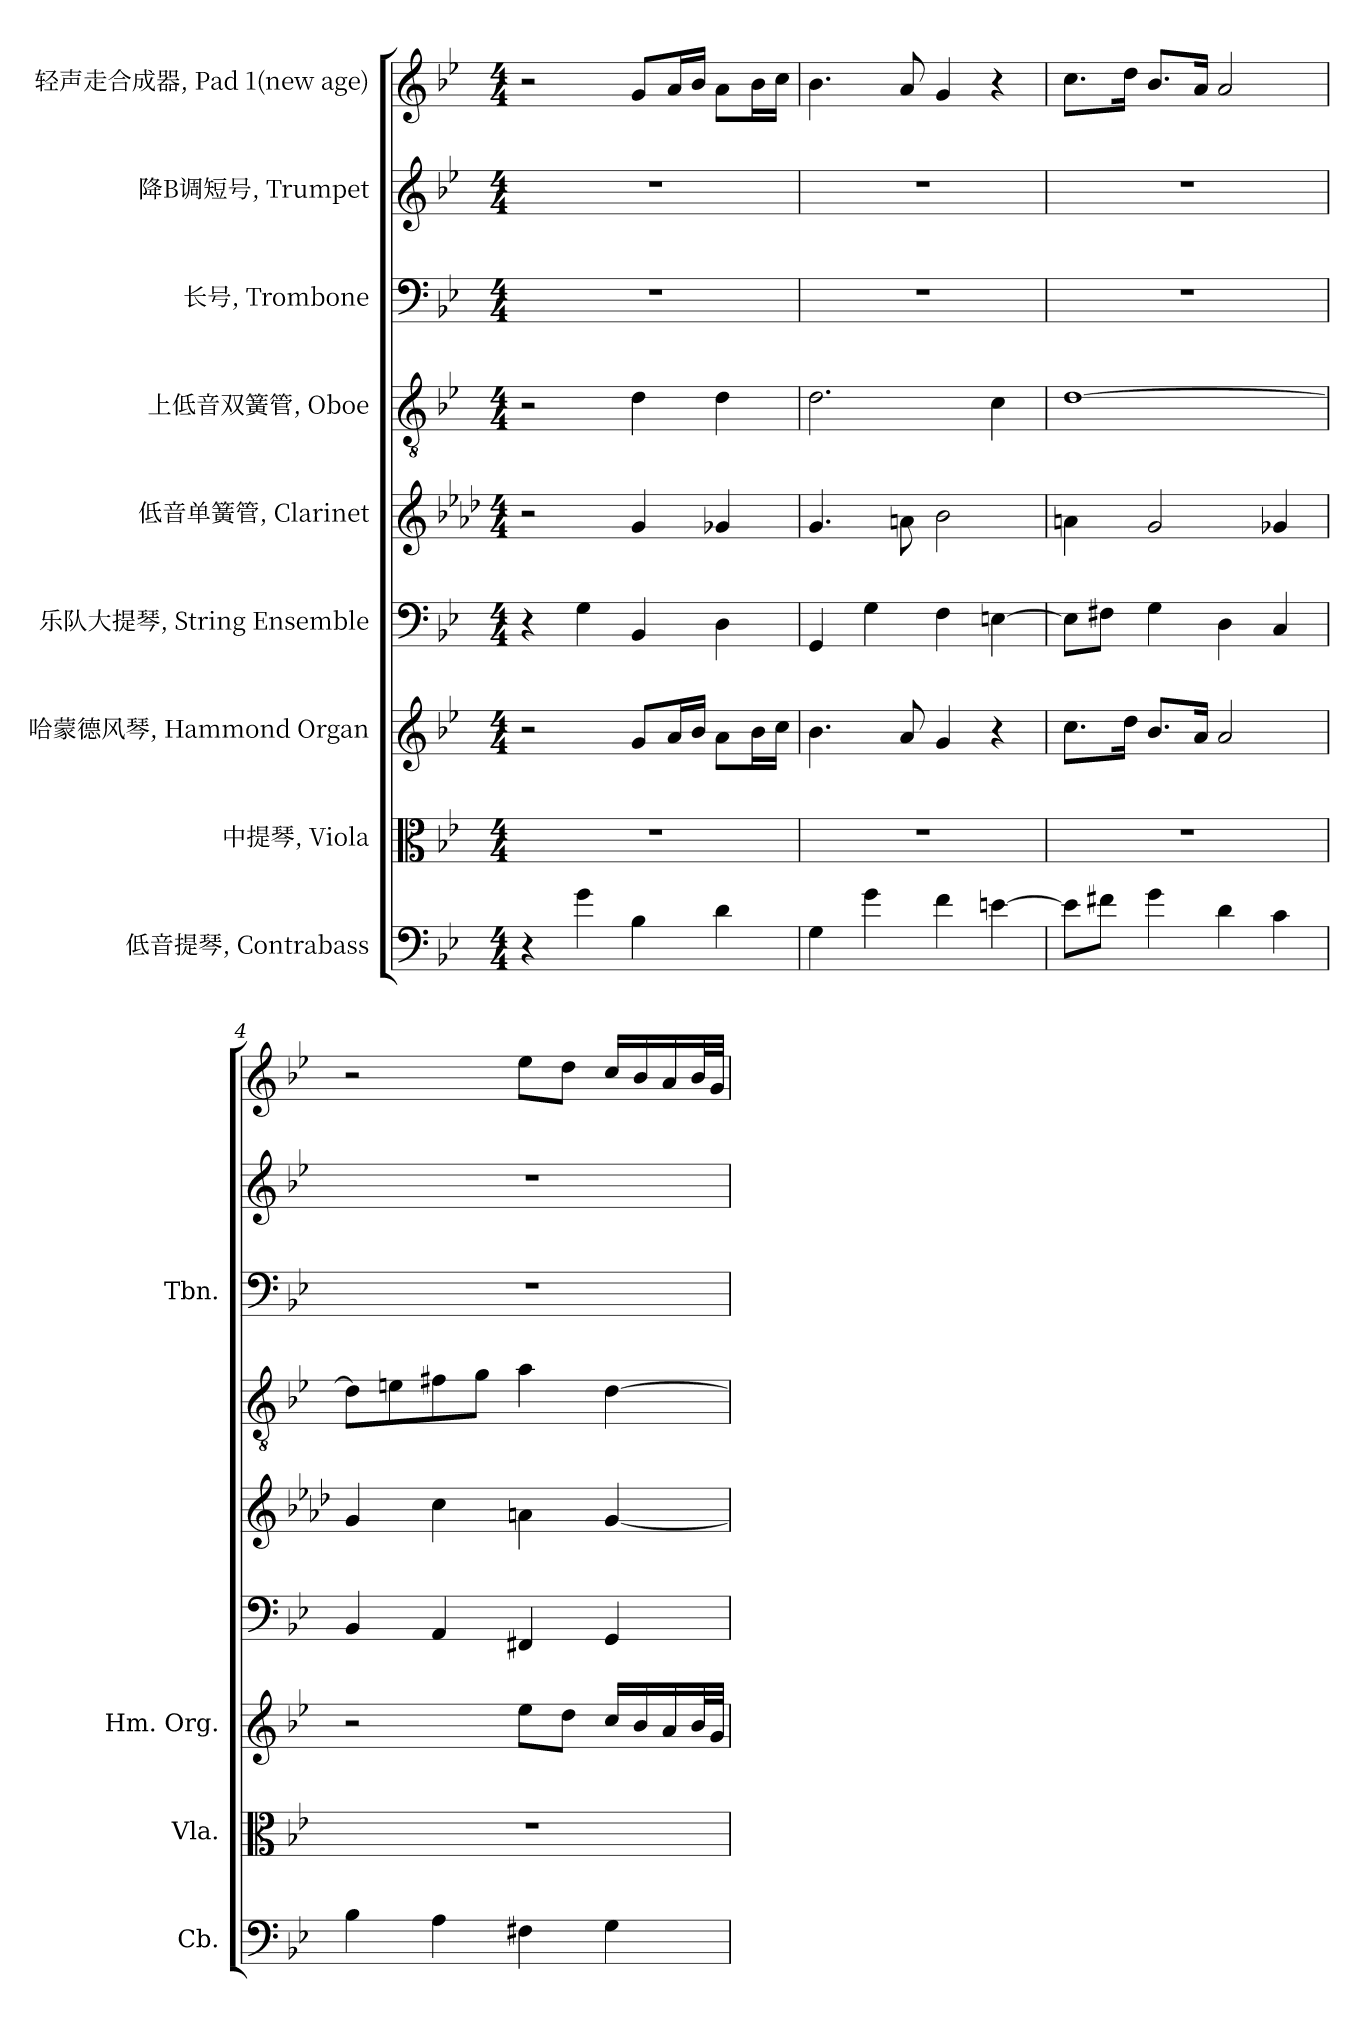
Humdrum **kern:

**kern	**kern	**kern	**kern	**kern	**kern	**kern	**kern	**kern
*part9	*part8	*part7	*part6	*part5	*part4	*part3	*part2	*part1
*staff9	*staff8	*staff7	*staff6	*staff5	*staff4	*staff3	*staff2	*staff1
*I"低音提琴, Contrabass	*I"中提琴, Viola	*I"哈蒙德风琴, Hammond Organ	*I"乐队大提琴, String Ensemble	*I"低音单簧管, Clarinet	*I"上低音双簧管, Oboe	*I"长号, Trombone	*I"降B调短号, Trumpet	*I"轻声走合成器, Pad 1(new age)
*I'Cb.	*I'Vla.	*I'Hm. Org.	*	*	*	*I'Tbn.	*	*
*clefF4	*clefC3	*clefG2	*clefF4	*clefG2	*clefGv2	*clefF4	*clefG2	*clefG2
*ITrd7c12	*	*	*	*ITrd8c14	*	*	*ITrd1c2	*
*k[b-e-]	*k[b-e-]	*k[b-e-]	*k[b-e-]	*k[b-e-a-d-]	*k[b-e-]	*k[b-e-]	*k[b-e-a-d-]	*k[b-e-]
*M4/4	*M4/4	*M4/4	*M4/4	*M4/4	*M4/4	*M4/4	*M4/4	*M4/4
*MM88	*MM88	*MM88	*MM88	*MM88	*MM88	*MM88	*MM88	*MM88
=1	=1	=1	=1	=1	=1	=1	=1	=1
4r	1r	2r	4r	2r	2r	1r	1r	2r
4G\	.	.	4G\	.	.	.	.	.
4BB-\	.	8g/L	4BB-/	4G/	4d\	.	.	8g/L
.	.	16a/L	.	.	.	.	.	16a/L
.	.	16b-/JJ	.	.	.	.	.	16b-/JJ
4D\	.	8a\L	4D\	4G-X/	4d\	.	.	8a\L
.	.	16b-\L	.	.	.	.	.	16b-\L
.	.	16cc\JJ	.	.	.	.	.	16cc\JJ
=2	=2	=2	=2	=2	=2	=2	=2	=2
4GG\	1r	4.b-\	4GG/	4.G/	2.d\	1r	1r	4.b-\
4G\	.	.	4G\	.	.	.	.	.
.	.	8a/	.	8An\	.	.	.	8a/
4F\	.	4g/	4F\	2B-\	.	.	.	4g/
[4En\	.	4r	[4En\	.	4c\	.	.	4r
=3	=3	=3	=3	=3	=3	=3	=3	=3
8E\L]	1r	8.cc\L	8E\L]	4An\	[1d	1r	1r	8.cc\L
8F#X\J	.	.	8F#X\J	.	.	.	.	.
.	.	16dd\Jk	.	.	.	.	.	16dd\Jk
4G\	.	8.b-/L	4G\	2G/	.	.	.	8.b-/L
.	.	16a/Jk	.	.	.	.	.	16a/Jk
4D\	.	2a/	4D\	.	.	.	.	2a/
4C\	.	.	4C/	4G-X/	.	.	.	.
!!LO:PB:g=z
=4	=4	=4	=4	=4	=4	=4	=4	=4
4BB-\	1r	2r	4BB-/	4G/	8d\L]	1r	1r	2r
.	.	.	.	.	8en\	.	.	.
4AA\	.	.	4AA/	4c\	8f#X\	.	.	.
.	.	.	.	.	8g\J	.	.	.
4FF#X\	.	8ee-\L	4FF#X/	4An\	4a\	.	.	8ee-\L
.	.	8dd\J	.	.	.	.	.	8dd\J
4GG\	.	16cc/LL	4GG/	[4G/	[4d\	.	.	16cc/LL
.	.	16b-/	.	.	.	.	.	16b-/
.	.	16a/	.	.	.	.	.	16a/
.	.	32b-/L	.	.	.	.	.	32b-/L
.	.	32g/JJJ	.	.	.	.	.	32g/JJJ
=	=	=	=	=	=	=	=	=
*-	*-	*-	*-	*-	*-	*-	*-	*-
